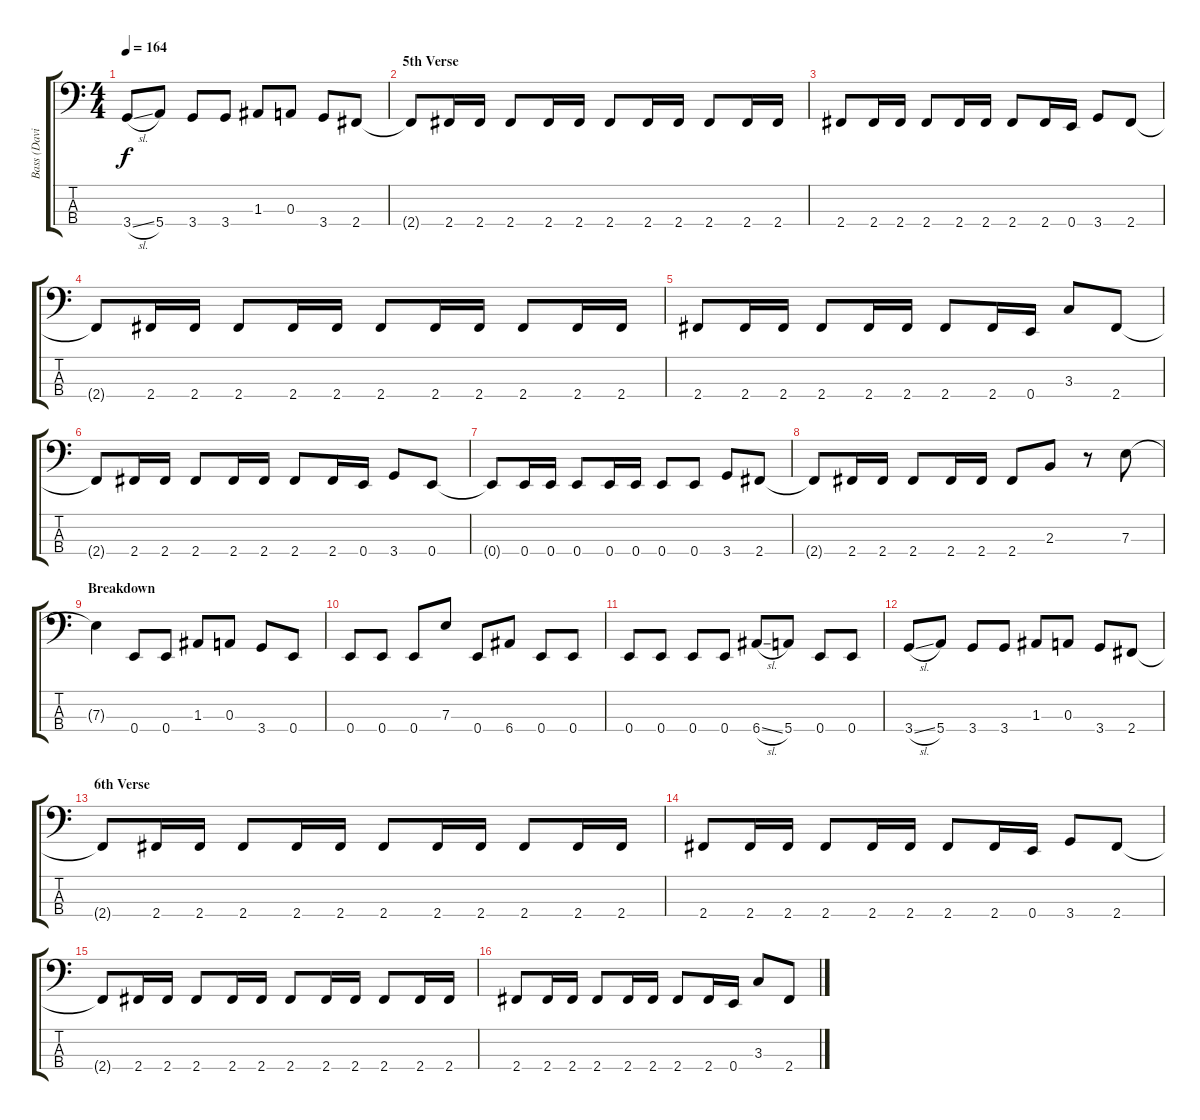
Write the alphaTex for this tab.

\track ("Bass (David Ellefson)" "Bass (Davi") {instrument electricbasspick}
\staff {score tabs}
\tuning (G2 D2 A1 E1) {hide}
\ts (4 4)
\tempo 164
\clef f4
\ks c
3.4{sl}.8{dy f} 5.4.8 3.4.8 3.4.8 1.3.8 0.3.8 3.4.8 2.4.8 |
\section ("" "5th Verse")
2.4{t}.8 2.4.16 2.4.16 2.4.8 2.4.16 2.4.16 2.4.8 2.4.16 2.4.16 2.4.8 2.4.16 2.4.16 |
2.4.8 2.4.16 2.4.16 2.4.8 2.4.16 2.4.16 2.4.8 2.4.16 0.4.16 3.4.8 2.4.8 |
2.4{t}.8 2.4.16 2.4.16 2.4.8 2.4.16 2.4.16 2.4.8 2.4.16 2.4.16 2.4.8 2.4.16 2.4.16 |
2.4.8 2.4.16 2.4.16 2.4.8 2.4.16 2.4.16 2.4.8 2.4.16 0.4.16 3.3.8 2.4.8 |
2.4{t}.8 2.4.16 2.4.16 2.4.8 2.4.16 2.4.16 2.4.8 2.4.16 0.4.16 3.4.8 0.4.8 |
0.4{t}.8 0.4.16 0.4.16 0.4.8 0.4.16 0.4.16 0.4.8 0.4.8 3.4.8 2.4.8 |
2.4{t}.8 2.4.16 2.4.16 2.4.8 2.4.16 2.4.16 2.4.8 2.3.8 r.8 7.3.8 |
\section ("" "Breakdown")
7.3{t}.4 0.4.8 0.4.8 1.3.8 0.3.8 3.4.8 0.4.8 |
0.4.8 0.4.8 0.4.8 7.3.8 0.4.8 6.4.8 0.4.8 0.4.8 |
0.4.8 0.4.8 0.4.8 0.4.8 6.4{sl}.8 5.4.8 0.4.8 0.4.8 |
3.4{sl}.8 5.4.8 3.4.8 3.4.8 1.3.8 0.3.8 3.4.8 2.4.8 |
\section ("" "6th Verse")
2.4{t}.8 2.4.16 2.4.16 2.4.8 2.4.16 2.4.16 2.4.8 2.4.16 2.4.16 2.4.8 2.4.16 2.4.16 |
2.4.8 2.4.16 2.4.16 2.4.8 2.4.16 2.4.16 2.4.8 2.4.16 0.4.16 3.4.8 2.4.8 |
2.4{t}.8 2.4.16 2.4.16 2.4.8 2.4.16 2.4.16 2.4.8 2.4.16 2.4.16 2.4.8 2.4.16 2.4.16 |
2.4.8 2.4.16 2.4.16 2.4.8 2.4.16 2.4.16 2.4.8 2.4.16 0.4.16 3.3.8 2.4.8
